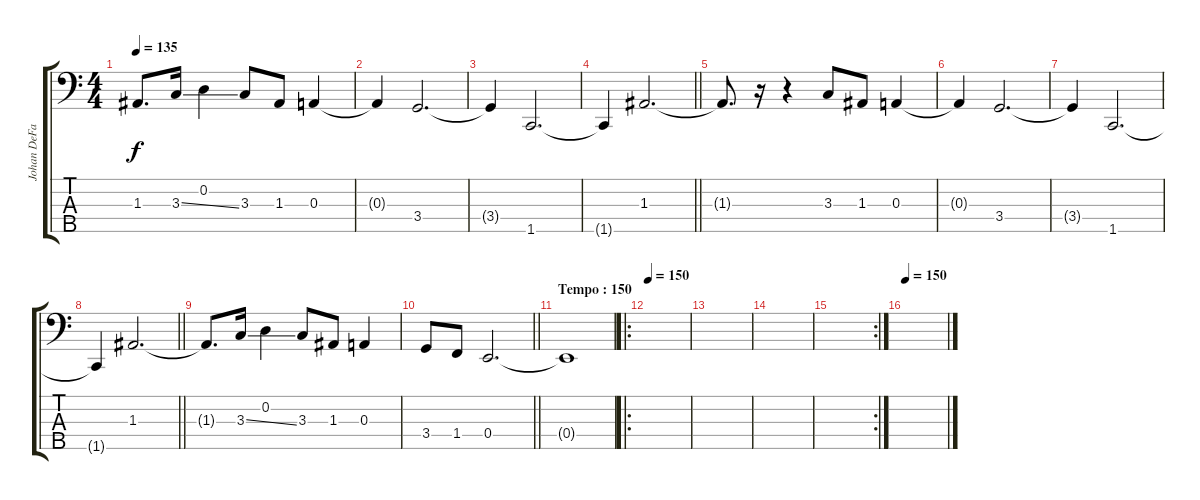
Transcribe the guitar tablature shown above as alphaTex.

\track ("Johan DeFarfalla" "Johan DeFa") {instrument electricbassfinger}
\staff {score tabs}
\tuning (G2 D2 A1 E1 B0) {hide}
\ts (4 4)
\section ("" "")
\tempo 135
\clef f4
\ks c
1.3{t}.8{d dy f} 3.3{ss}.16 0.2.4 3.3.8 1.3.8 0.3.4 |
0.3{t}.4 3.4.2{d} |
3.4{t}.4 1.5.2{d} |
\barLineRight lightlight
1.5{t}.4 1.3.2{d} |
\section ("" "")
1.3{t}.8{d} r.16 r.4 3.3.8 1.3.8 0.3.4 |
0.3{t}.4 3.4.2{d} |
3.4{t}.4 1.5.2{d} |
\barLineRight lightlight
1.5{t}.4 1.3.2{d} |
1.3{t}.8{d} 3.3{ss}.16 0.2.4 3.3.8 1.3.8 0.3.4 |
\barLineRight lightlight
3.4.8 1.4.8 0.4.2{d} |
\section ("" "Tempo : 150")
0.4{t}.1 |
\ro
\tempo 150
|
|
|
\rc 2
|
\tempo 150
